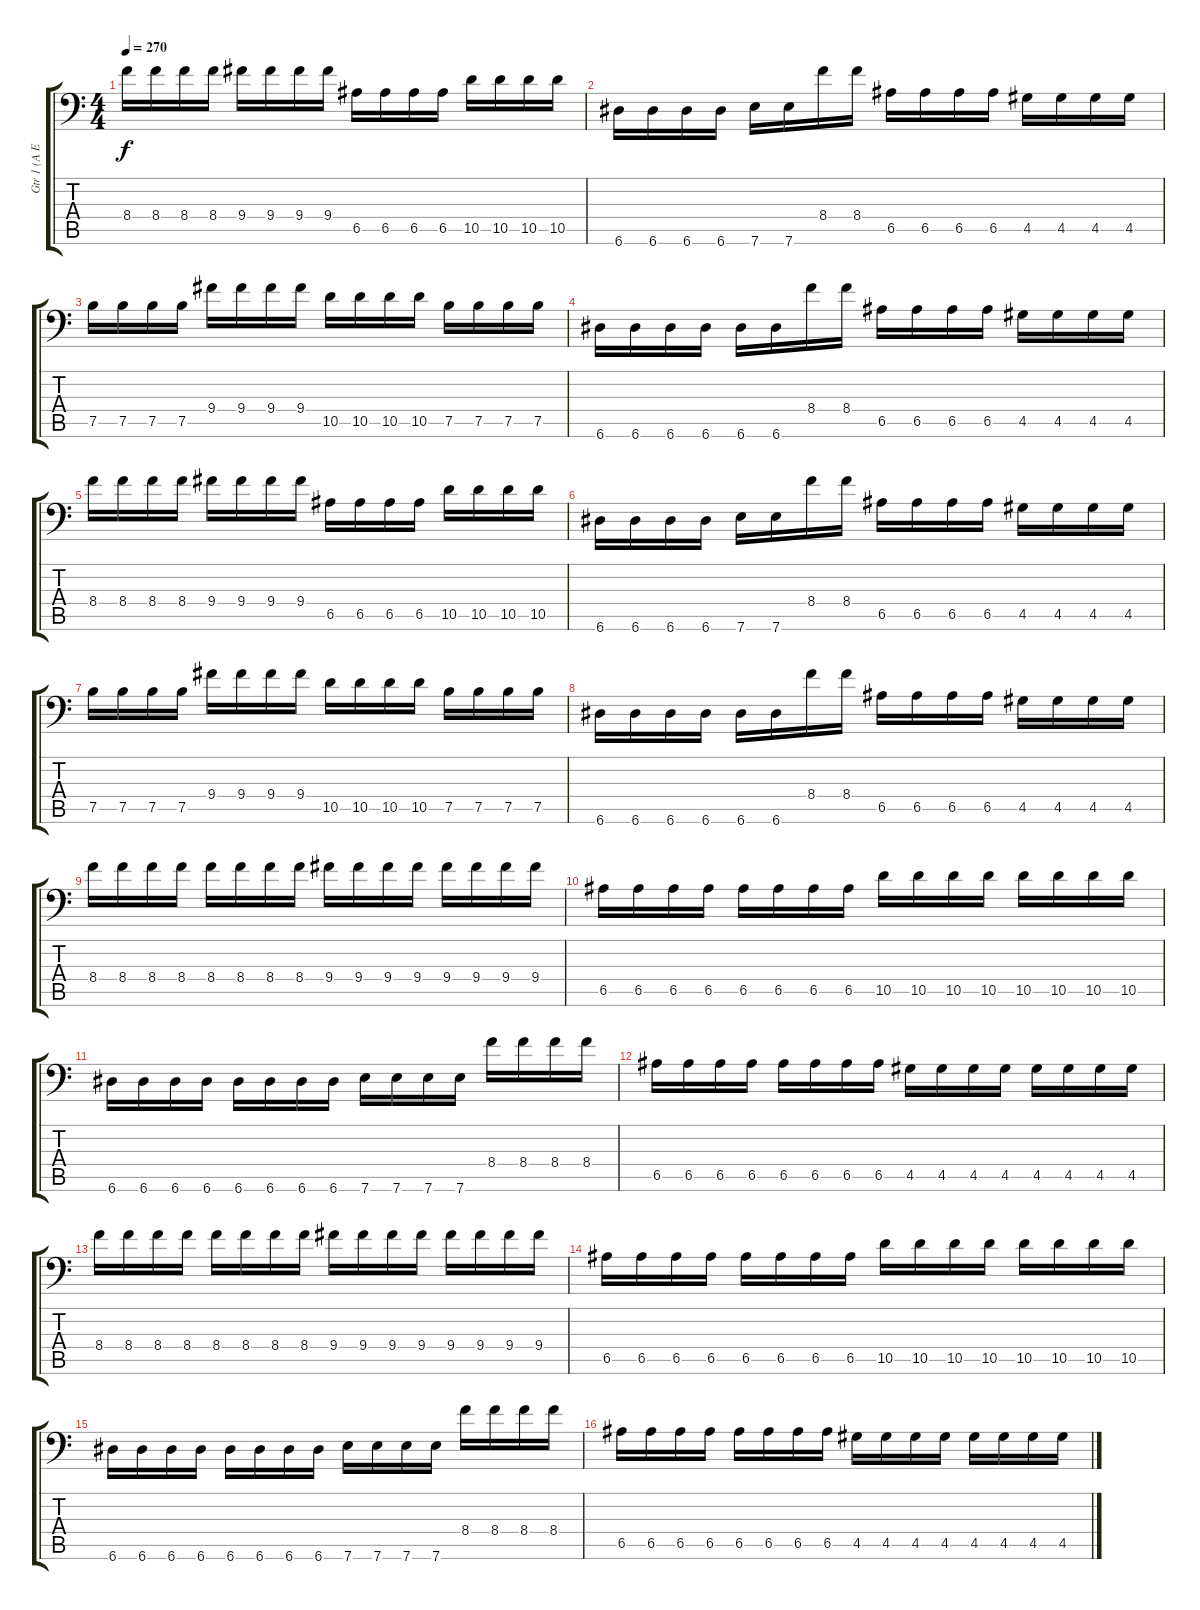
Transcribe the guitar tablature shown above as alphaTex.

\track ("Gtr 1 (A E A D G A) 'Berzerker Guitar'" "Gtr 1 (A E") {instrument distortionguitar}
\staff {score tabs}
\tuning (A3 B3 D3 A2 E2 A1) {hide}
\ts (4 4)
\tempo 270
\clef f4
\ks c
8.4.16{dy f instrument distortionguitar} 8.4.16 8.4.16 8.4.16 9.4.16 9.4.16 9.4.16 9.4.16 6.5.16 6.5.16 6.5.16 6.5.16 10.5.16 10.5.16 10.5.16 10.5.16 |
6.6.16 6.6.16 6.6.16 6.6.16 7.6.16 7.6.16 8.4.16 8.4.16 6.5.16 6.5.16 6.5.16 6.5.16 4.5.16 4.5.16 4.5.16 4.5.16 |
7.5.16 7.5.16 7.5.16 7.5.16 9.4.16 9.4.16 9.4.16 9.4.16 10.5.16 10.5.16 10.5.16 10.5.16 7.5.16 7.5.16 7.5.16 7.5.16 |
6.6.16 6.6.16 6.6.16 6.6.16 6.6.16 6.6.16 8.4.16 8.4.16 6.5.16 6.5.16 6.5.16 6.5.16 4.5.16 4.5.16 4.5.16 4.5.16 |
8.4.16 8.4.16 8.4.16 8.4.16 9.4.16 9.4.16 9.4.16 9.4.16 6.5.16 6.5.16 6.5.16 6.5.16 10.5.16 10.5.16 10.5.16 10.5.16 |
6.6.16 6.6.16 6.6.16 6.6.16 7.6.16 7.6.16 8.4.16 8.4.16 6.5.16 6.5.16 6.5.16 6.5.16 4.5.16 4.5.16 4.5.16 4.5.16 |
7.5.16 7.5.16 7.5.16 7.5.16 9.4.16 9.4.16 9.4.16 9.4.16 10.5.16 10.5.16 10.5.16 10.5.16 7.5.16 7.5.16 7.5.16 7.5.16 |
6.6.16 6.6.16 6.6.16 6.6.16 6.6.16 6.6.16 8.4.16 8.4.16 6.5.16 6.5.16 6.5.16 6.5.16 4.5.16 4.5.16 4.5.16 4.5.16 |
8.4.16 8.4.16 8.4.16 8.4.16 8.4.16 8.4.16 8.4.16 8.4.16 9.4.16 9.4.16 9.4.16 9.4.16 9.4.16 9.4.16 9.4.16 9.4.16 |
6.5.16 6.5.16 6.5.16 6.5.16 6.5.16 6.5.16 6.5.16 6.5.16 10.5.16 10.5.16 10.5.16 10.5.16 10.5.16 10.5.16 10.5.16 10.5.16 |
6.6.16 6.6.16 6.6.16 6.6.16 6.6.16 6.6.16 6.6.16 6.6.16 7.6.16 7.6.16 7.6.16 7.6.16 8.4.16 8.4.16 8.4.16 8.4.16 |
6.5.16 6.5.16 6.5.16 6.5.16 6.5.16 6.5.16 6.5.16 6.5.16 4.5.16 4.5.16 4.5.16 4.5.16 4.5.16 4.5.16 4.5.16 4.5.16 |
8.4.16 8.4.16 8.4.16 8.4.16 8.4.16 8.4.16 8.4.16 8.4.16 9.4.16 9.4.16 9.4.16 9.4.16 9.4.16 9.4.16 9.4.16 9.4.16 |
6.5.16 6.5.16 6.5.16 6.5.16 6.5.16 6.5.16 6.5.16 6.5.16 10.5.16 10.5.16 10.5.16 10.5.16 10.5.16 10.5.16 10.5.16 10.5.16 |
6.6.16 6.6.16 6.6.16 6.6.16 6.6.16 6.6.16 6.6.16 6.6.16 7.6.16 7.6.16 7.6.16 7.6.16 8.4.16 8.4.16 8.4.16 8.4.16 |
6.5.16 6.5.16 6.5.16 6.5.16 6.5.16 6.5.16 6.5.16 6.5.16 4.5.16 4.5.16 4.5.16 4.5.16 4.5.16 4.5.16 4.5.16 4.5.16
